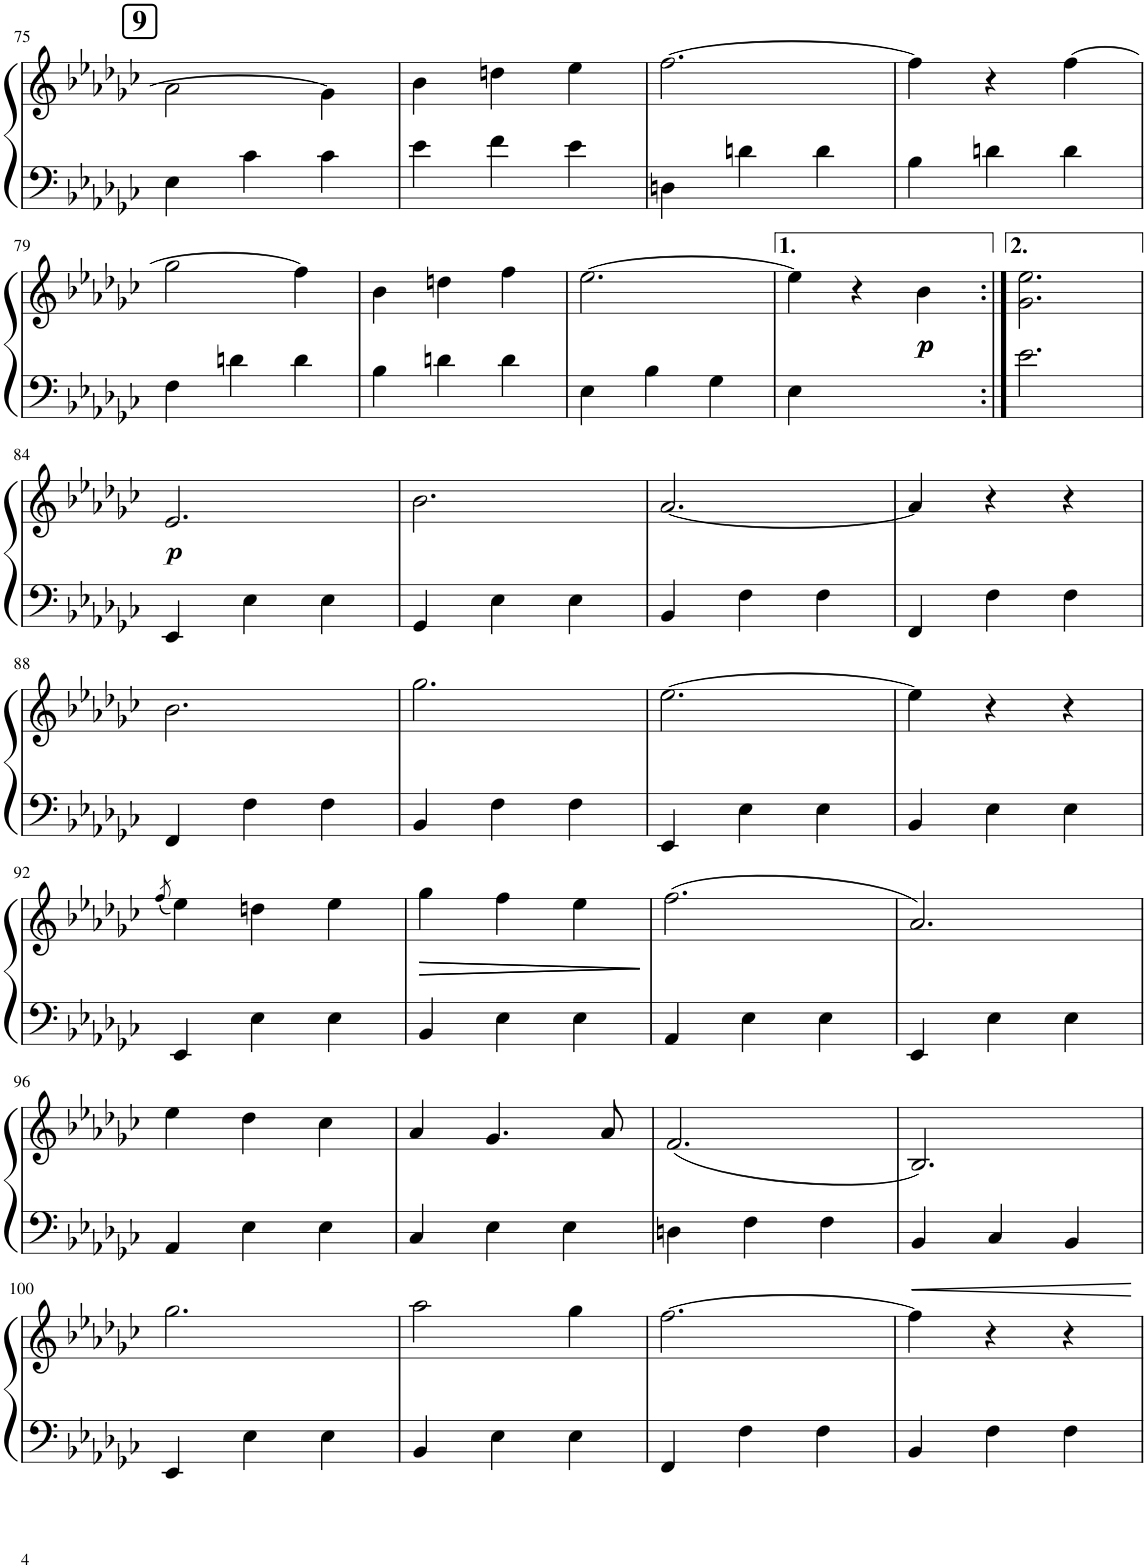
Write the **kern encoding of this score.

**kern	**kern	**dynam
*part1	*part1	*part1
*staff2	*staff1	*staff1/2
*I"Piano	*	*
*I'Pno.	*	*
!!LO:PB:g=z
*clefF4	*clefG2	*
*k[b-e-a-d-g-c-]	*k[b-e-a-d-g-c-]	*
*M3/4	*M3/4	*
!!LO:REH:place=s1:a:B:cj:fs=14:t=9
=75	=75	=75
4E-\	2a-\	.
4c-\	.	.
4c-\	4g-\]	.
=76	=76	=76
4e-\	4b-\	.
4f\	4ddn\	.
4e-\	4ee-\	.
=77	=77	=77
4Dn\	[2.ff\	.
4dn\	.	.
4d\	.	.
=78	=78	=78
4B-\	4ff\]	.
4dn\	4r	.
4d\	[4ff\	.
!!LO:LB:g=z
=79	=79	=79
4F\	2gg-\	.
4dn\	.	.
4d\	4ff\]	.
=80	=80	=80
4B-\	4b-\	.
4dn\	4ddn\	.
4d\	4ff\	.
=81	=81	=81
4E-\	[2.ee-\	.
4B-\	.	.
4G-\	.	.
=82	=82	=82
4E-\	4ee-\]	.
2ryy	4r	.
!	!	!LO:DY:b
!	!	!LO:DY:n=1:b
.	4b-\	p p
=83:|!	=83:|!	=83:|!
2.e-\	2.g-\ 2.ee-\	.
!!LO:LB:g=z
=84	=84	=84
!	!	!LO:DY:b
4EE-/	2.e-/	p
4E-\	.	.
4E-\	.	.
=85	=85	=85
4GG-/	2.b-\	.
4E-\	.	.
4E-\	.	.
=86	=86	=86
4BB-/	[2.a-/	.
4F\	.	.
4F\	.	.
=87	=87	=87
4FF/	4a-/]	.
4F\	4r	.
4F\	4r	.
!!LO:LB:g=z
=88	=88	=88
4FF/	2.b-\	.
4F\	.	.
4F\	.	.
=89	=89	=89
4BB-/	2.gg-\	.
4F\	.	.
4F\	.	.
=90	=90	=90
4EE-/	[2.ee-\	.
4E-\	.	.
4E-\	.	.
=91	=91	=91
4BB-/	4ee-\]	.
4E-\	4r	.
4E-\	4r	.
!!LO:LB:g=z
=92	=92	=92
.	(8qff/	.
4EE-/	4ee-\)	.
4E-\	4ddn\	.
4E-\	4ee-\	.
=93	=93	=93
!	!	!LO:HP:b
4BB-/	4gg-\	>
!	!	!LO:HP:b
4E-\	4ff\	>
4E-\	4ee-\	.
.	.	] ]
=94	=94	=94
4AA-/	(2.ff\	.
4E-\	.	.
4E-\	.	.
=95	=95	=95
4EE-/	2.a-/)	.
4E-\	.	.
4E-\	.	.
!!LO:LB:g=z
=96	=96	=96
4AA-/	4ee-\	.
4E-\	4dd-\	.
4E-\	4cc-\	.
=97	=97	=97
4C-/	4a-/	.
4E-\	4.g-/	.
4E-\	.	.
.	8a-/	.
=98	=98	=98
4Dn\	(2.f/	.
4F\	.	.
4F\	.	.
=99	=99	=99
4BB-/	2.B-/)	.
4C-/	.	.
4BB-/	.	.
!!LO:LB:g=z
=100	=100	=100
4EE-/	2.gg-\	.
4E-\	.	.
4E-\	.	.
=101	=101	=101
4BB-/	2aa-\	.
4E-\	.	.
4E-\	4gg-\	.
=102	=102	=102
4FF/	[2.ff\	.
4F\	.	.
4F\	.	.
=103	=103	=103
4BB-/	4ff\]	.
4F\	4r	.
4F\	4r	.
=	=	=
*-	*-	*-
